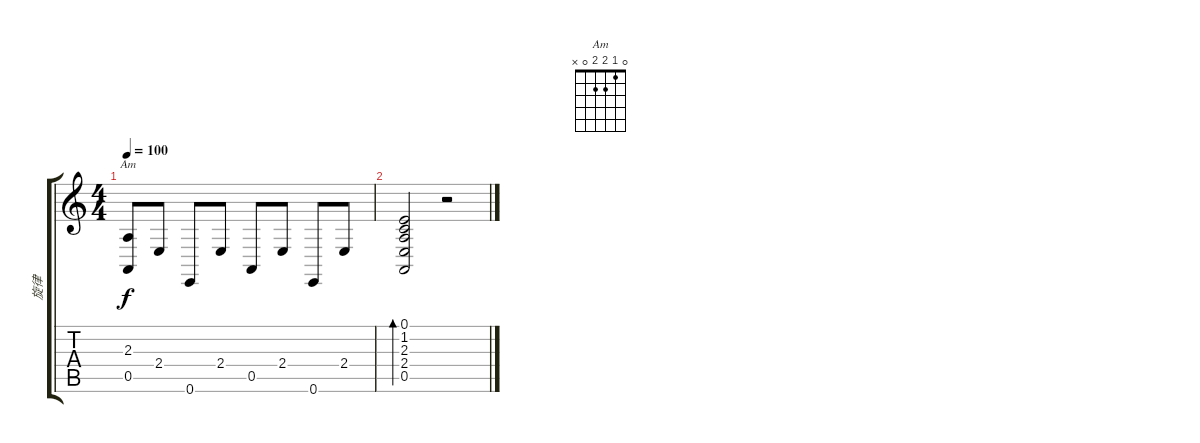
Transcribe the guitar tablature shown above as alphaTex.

\track ("旋律" "旋律") {instrument synthvoice}
\staff {score tabs}
\tuning (E4 B3 G3 D3 A2 E2) {hide}
\chord ("Am" 0 1 2 2 0 x)
\ts (4 4)
\tempo 100
\clef g2
\ks c
(2.3 0.5).8{ch "Am" dy f} 2.4.8 0.6.8 2.4.8 0.5.8 2.4.8 0.6.8 2.4.8 |
(0.1 1.2 2.3 2.4 0.5).2{bd 480} r.2
